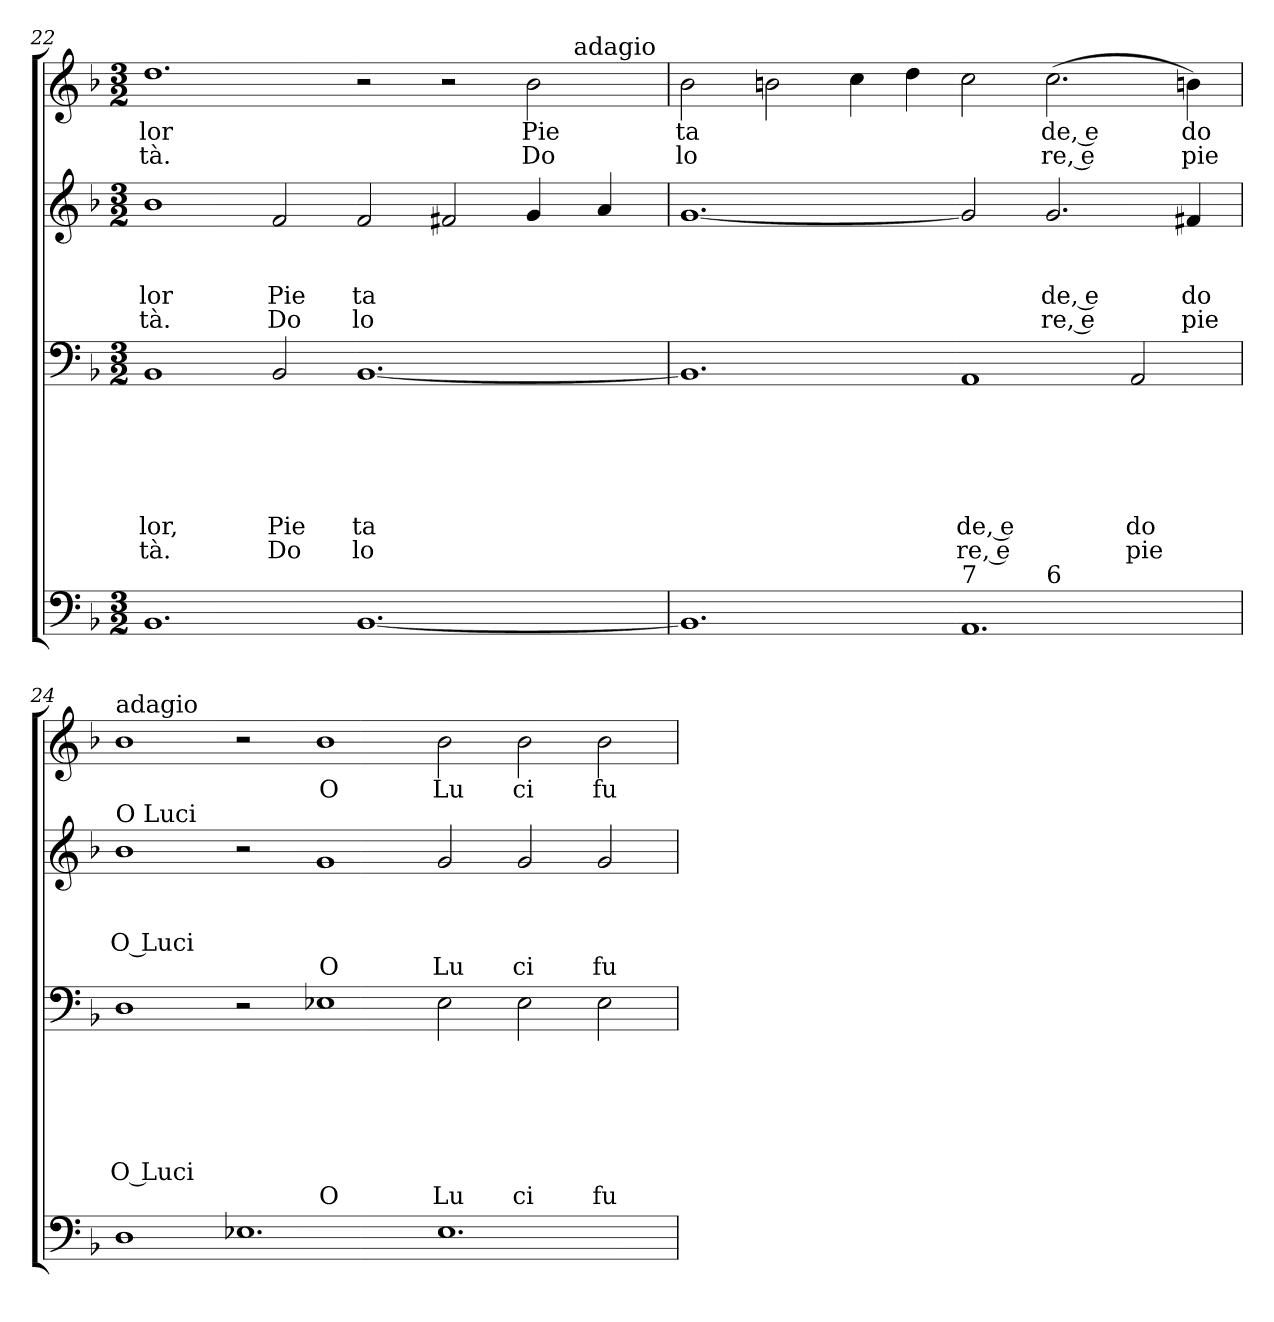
**kern	**kern	**text	**text	**text	**text	**text	**text	**text	**kern	**text	**text	**text	**text	**kern	**text	**text
*part4	*part3	*part3	*part3	*part3	*part3	*part3	*part3	*part3	*part2	*part2	*part2	*part2	*part2	*part1	*part1	*part1
*staff4	*staff3	*staff3	*staff3	*staff3	*staff3	*staff3	*staff3	*staff3	*staff2	*staff2	*staff2	*staff2	*staff2	*staff1	*staff1	*staff1
*clefF4	*clefF4	*	*	*	*	*	*	*	*clefG2	*	*	*	*	*clefG2	*	*
*k[b-]	*k[b-]	*	*	*	*	*	*	*	*k[b-]	*	*	*	*	*k[b-]	*	*
*F:	*F:	*	*	*	*	*	*	*	*F:	*	*	*	*	*F:	*	*
*M3/2	*M3/2	*	*	*	*	*	*	*	*M3/2	*	*	*	*	*M3/2	*	*
=22	=22	=22	=22	=22	=22	=22	=22	=22	=22	=22	=22	=22	=22	=22	=22	=22
!	!	!	!	!	!	!	!LO:LY:b	!LO:LY:b	!	!	!	!LO:LY:b	!LO:LY:b	!	!LO:LY:b	!LO:LY:b
*	*	*	*	*	*	*	*	*	*	*	*	*	*	*^	*	*
1.BB-	1BB-	.	.	.	.	.	lor,	tà.	1b-	.	.	lor	tà.	1.dd	1ryy	lor	tà.
!	!	!	!	!	!	!	!LO:LY:b	!LO:LY:b	!	!	!	!LO:LY:b	!LO:LY:b	!	!	!	!
.	2BB-/	.	.	.	.	.	Pie	Do	2f/	.	.	Pie	Do	.	1ryy	.	.
!	!	!	!	!	!	!	!LO:LY:b	!LO:LY:b	!	!	!	!LO:LY:b	!LO:LY:b	!	!	!	!
[<1.BB-<	[<1.BB-	.	.	.	.	.	ta	lo	2f/	.	.	ta	lo	2r	.	.	.
.	.	.	.	.	.	.	.	.	2f#X/	.	.	.	.	2r	2ryy	.	.
!	!	!	!	!	!	!	!	!	!	!	!	!	!	!	!	!LO:LY:b	!LO:LY:b
.	.	.	.	.	.	.	.	.	4g/	.	.	.	.	2b-\	8.ryy	Pie	Do
!	!	!	!	!	!	!	!	!	!	!	!	!	!	!	!LO:TX:a:t=adagio	!	!
.	.	.	.	.	.	.	.	.	.	.	.	.	.	.	4ryy	.	.
.	.	.	.	.	.	.	.	.	4a/	.	.	.	.	.	.	.	.
.	.	.	.	.	.	.	.	.	.	.	.	.	.	.	16ryy	.	.
=23	=23	=23	=23	=23	=23	=23	=23	=23	=23	=23	=23	=23	=23	=23	=23	=23	=23
!	!	!	!	!	!	!	!	!	!	!	!	!	!	!	!	!LO:LY:b	!LO:LY:b
*^	*	*	*	*	*	*	*	*	*	*	*	*	*	*v	*v	*	*
1.BB-<]	0ryy	1.BB-]	.	.	.	.	.	.	.	[<1.g	.	.	.	.	2b-\	ta	lo
.	.	.	.	.	.	.	.	.	.	.	.	.	.	.	2bn\	.	.
.	.	.	.	.	.	.	.	.	.	.	.	.	.	.	4cc\	.	.
.	.	.	.	.	.	.	.	.	.	.	.	.	.	.	4dd\	.	.
!LO:TX:a:t=7	!	!	!	!	!	!	!	!	!	!	!	!	!	!	!	!	!
!	!	!	!	!	!	!	!	!LO:LY:b:rj	!LO:LY:b:rj	!	!	!	!	!	!	!	!
1.AA	.	1AA	.	.	.	.	.	de, e	re, e	2g/]	.	.	.	.	2cc\	.	.
!	!LO:TX:a:t=6	!	!	!	!	!	!	!	!	!	!	!	!	!	!	!	!
!	!	!	!	!	!	!	!	!	!	!	!	!	!LO:LY:b:rj	!LO:LY:b:rj	!	!LO:LY:b:rj	!LO:LY:b:rj
.	1ryy	.	.	.	.	.	.	.	.	2.g/	.	.	de, e	re, e	(<2.cc\	de, e	re, e
!	!	!	!	!	!	!	!	!LO:LY:b	!LO:LY:b	!	!	!	!	!	!	!	!
.	.	2AA/	.	.	.	.	.	do	pie	.	.	.	.	.	.	.	.
!	!	!	!	!	!	!	!	!	!	!	!	!	!LO:LY:b	!LO:LY:b	!	!LO:LY:b	!LO:LY:b
.	.	.	.	.	.	.	.	.	.	4f#X/	.	.	do	pie	4bn\)	do	pie
!!LO:PB:g=z
=24	=24	=24	=24	=24	=24	=24	=24	=24	=24	=24	=24	=24	=24	=24	=24	=24	=24
!	!	!	!	!	!	!	!	!	!	!	!	!	!	!	!LO:TX:a:t=adagio	!	!
!	!	!	!	!	!	!	!	!	!	!LO:TX:a:t=O Luci	!	!	!	!	!	!	!
!	!	!	!	!	!	!	!	!LO:LY:b:rj	!	!	!	!	!LO:LY:b:rj	!	!	!	!
*v	*v	*	*	*	*	*	*	*	*	*	*	*	*	*	*	*	*
1D	1D	.	.	.	.	.	O Luci	.	1b-	.	.	O Luci	.	1b-	.	.
1.E-X	2r	.	.	.	.	.	.	.	2r	.	.	.	.	2r	.	.
!	!	!	!	!	!	!	!	!LO:LY:b	!	!	!	!	!LO:LY:b	!	!LO:LY:b	!
.	1E-X	.	.	.	.	.	.	O	1g	.	.	.	O	1b-	O	.
!	!	!	!	!	!	!	!	!LO:LY:b	!	!	!	!	!LO:LY:b	!	!LO:LY:b	!
1.E-	2E-\	.	.	.	.	.	.	Lu	2g/	.	.	.	Lu	2b-\	Lu	.
!	!	!	!	!	!	!	!	!LO:LY:b	!	!	!	!	!LO:LY:b	!	!LO:LY:b	!
.	2E-\	.	.	.	.	.	.	ci	2g/	.	.	.	ci	2b-\	ci	.
!	!	!	!	!	!	!	!	!LO:LY:b	!	!	!	!	!LO:LY:b	!	!LO:LY:b	!
.	2E-\	.	.	.	.	.	.	fu	2g/	.	.	.	fu	2b-\	fu	.
=	=	=	=	=	=	=	=	=	=	=	=	=	=	=	=	=
*-	*-	*-	*-	*-	*-	*-	*-	*-	*-	*-	*-	*-	*-	*-	*-	*-
